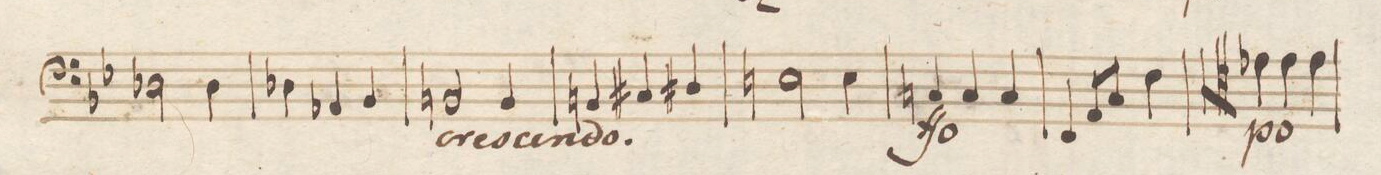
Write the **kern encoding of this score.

**kern	**dynam
*I"Baſso e Violoncello.	*
*clefF4	*
*k[b-e-]	*
*met(C.|)	*
*M3/4	*
2D-X\	.
4D-\	.
=98	=98
4D-X\	.
4AA-X/	.
4BB-/	.
=99	=99
2BBn/	<
4BB/	.
=100	=100
4BBn/	.
4C#X/	.
4D#X/	.
=101	=101
2En\	.
4E\	.
=102	=102
4Cn/	ff
4C/	.
4C/	.
=103	=103
4FF/	.
8AA/L	.
8C/J	.
4F\	.
=104	=104
*clefC4	*
4e-X\	p
4e-\	.
4e-\	.
=105	=105
*-	*-
